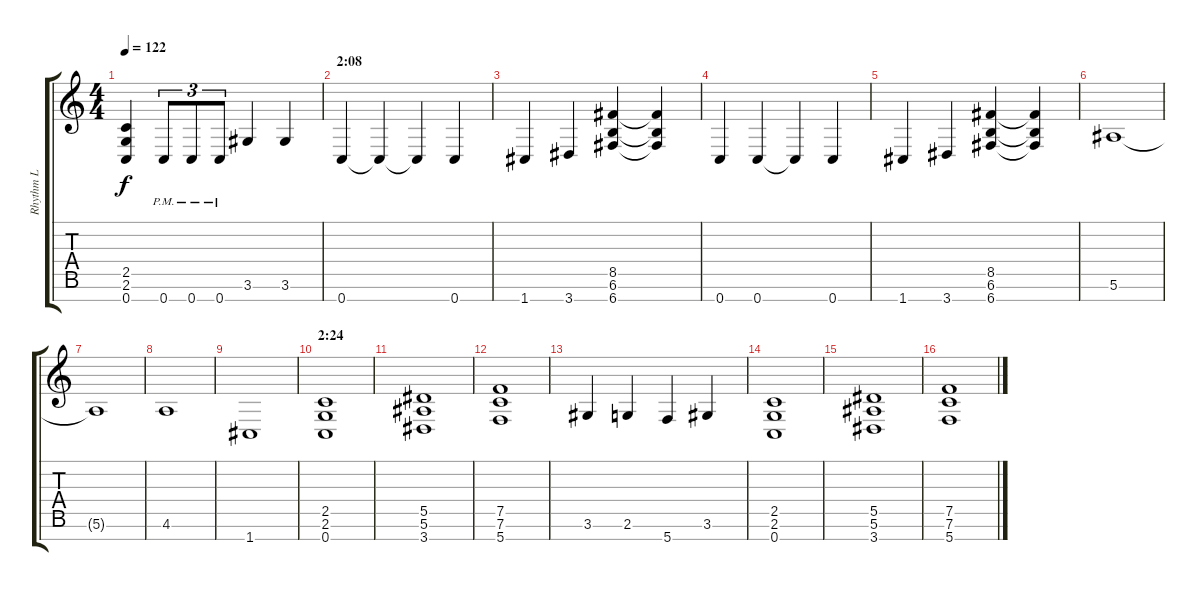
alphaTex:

\track ("Rhythm L" "Rhythm L") {instrument overdrivenguitar}
\staff {score tabs}
\tuning (F4 C4 Ab3 Eb3 Bb2 F2 C2) {hide}
\ts (4 4)
\tempo 122
\clef g2
\ks c
(2.5 2.6 0.7).4{dy f} 0.7{pm}.8{tu (3 2)} 0.7{pm}.8{tu (3 2)} 0.7{pm}.8{tu (3 2)} 3.6.4 3.6.4 |
\section ("" "2:08")
0.7.4 0.7{t}.4 0.7{t}.4 0.7.4 |
1.7.4 3.7.4 (8.5 6.6 6.7).4 (8.5{t} 6.6{t} 6.7{t}).4 |
0.7.4 0.7.4 0.7{t}.4 0.7.4 |
1.7.4 3.7.4 (8.5 6.6 6.7).4 (8.5{t} 6.6{t} 6.7{t}).4 |
5.6.1 |
5.6{t}.1 |
4.6.1 |
1.7.1 |
\section ("" "2:24")
(2.5 2.6 0.7).1 |
(5.5 5.6 3.7).1 |
(7.5 7.6 5.7).1 |
3.6.4 2.6.4 5.7.4 3.6.4 |
(2.5 2.6 0.7).1 |
(5.5 5.6 3.7).1 |
(7.5 7.6 5.7).1
